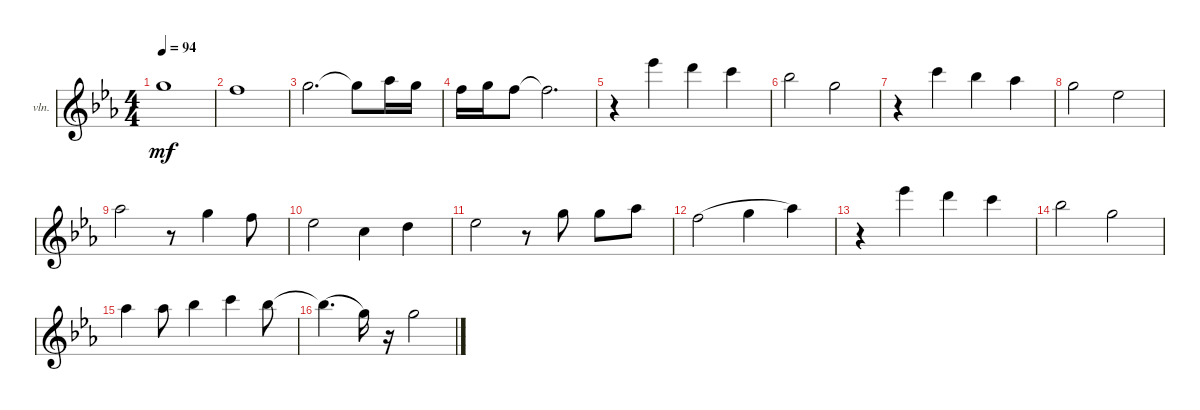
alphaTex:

\defaultSystemsLayout 4
\bracketExtendMode groupsimilarinstruments
\firstSystemTrackNameOrientation horizontal
\otherSystemsTrackNameOrientation horizontal
\track ("voice-flute" "vln.") {defaultSystemsLayout 4 instrument flute}
\staff {score}
\tuning (E4 B3 G3 D3 A2 E2)
\ts (4 4)
\tempo 94
\clef g2
\scale
1.19394
\ks cminor
20.2{acc forcenatural}.1{dy mf beam Down} |
\scale
0.935354 13.1{acc forcenatural}.1{beam Down} |
\scale
0.935354 20.2{acc forcenatural}.2{d beam Down} 20.2{t acc forcenatural}.8{beam Down} 16.1{acc b}.16{beam Down} 15.1{acc forcenatural}.16{beam Down} |
\scale
0.935354 18.2{acc forcenatural}.16{beam Down} 15.1{acc forcenatural}.16{beam Down} 13.1{acc forcenatural}.8{beam Down} 13.1{t acc forcenatural}.2{d beam Down} |
\scale
1.19394 r.4{beam Down} 23.1{acc b}.4{beam Down} 22.1{acc forcenatural}.4{beam Down} 20.1{acc forcenatural}.4{beam Down} |
\scale
0.935354 23.2{acc b}.2{beam Down} 15.1{acc forcenatural}.2{beam Down} |
\scale
0.935354 r.4{beam Down} 20.1{acc forcenatural}.4{beam Down} 18.1{acc b}.4{beam Down} 16.1{acc b}.4{beam Down} |
\scale
0.935354 20.2{acc forcenatural}.2{beam Down} 11.1{acc b}.2{beam Down} |
\scale
1.19394 30.4{acc b}.2{beam Down} r.8{beam Down} 15.1{acc forcenatural}.4{beam Down} 13.1{acc forcenatural}.8{beam Down} |
\scale
0.935354 11.1{acc b}.2{beam Down} 8.1{acc forcenatural}.4{beam Down} 15.2{acc forcenatural}.4{beam Down} |
\scale
0.935354 11.1{acc b}.2{beam Down} r.8{beam Down} 15.1{acc forcenatural}.8{beam Down} 15.1{acc forcenatural}.8{beam Down} 16.1{acc b}.8{beam Down} |
\scale
0.935354 18.2{acc forcenatural}.2{legatoorigin beam Down} 20.2{acc forcenatural}.4{legatoorigin beam Down} 16.1{acc b}.4{beam Down} |
\scale
1.19394 r.4{beam Down} 23.1{acc b}.4{beam Down} 22.1{acc forcenatural}.4{beam Down} 20.1{acc forcenatural}.4{beam Down} |
\scale
0.935354 23.2{acc b}.2{beam Down} 15.1{acc forcenatural}.2{beam Down} |
\scale
0.935354 16.1{acc b}.4{beam Down} 16.1{acc b}.8{beam Down} 18.1{acc b}.4{beam Down} 20.1{acc forcenatural}.4{beam Down} 18.1{acc b}.8{beam Down} |
\scale
0.935354 18.1{t acc b}.4{d legatoorigin beam Down} 20.2{acc forcenatural}.16{beam Down} r.16{beam Down} 20.2{acc forcenatural}.2{beam Down}
